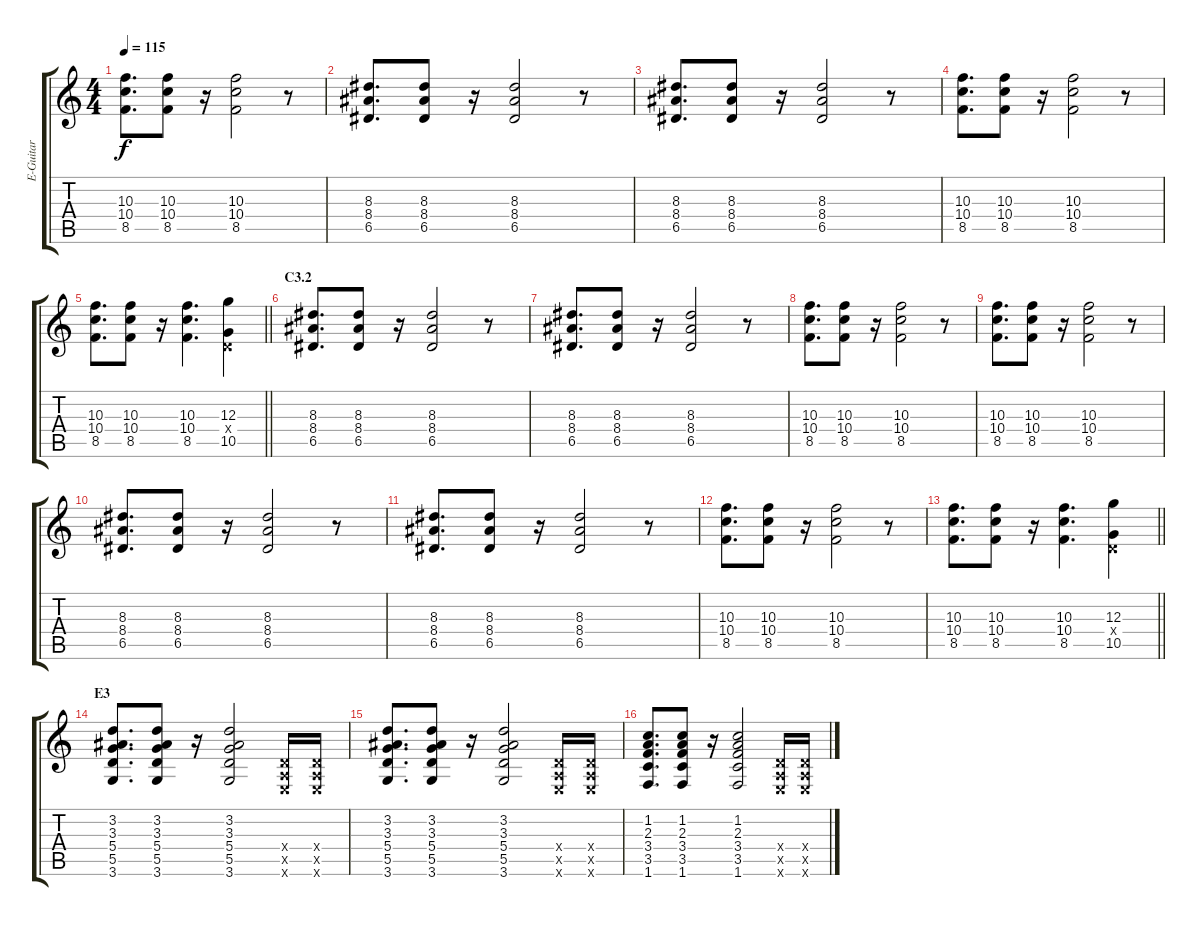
\track ("E-Guitar" "E-Guitar") {instrument overdrivenguitar}
\staff {score tabs}
\tuning (E4 B3 G3 D3 A2 E2) {hide}
\ts (4 4)
\tempo 115
\clef g2
\ks c
(10.3 10.4 8.5).8{d dy f} (10.3 10.4 8.5).8 r.16 (10.3 10.4 8.5).2 r.8 |
(8.3 8.4 6.5).8{d} (8.3 8.4 6.5).8 r.16 (8.3 8.4 6.5).2 r.8 |
(8.3 8.4 6.5).8{d} (8.3 8.4 6.5).8 r.16 (8.3 8.4 6.5).2 r.8 |
(10.3 10.4 8.5).8{d} (10.3 10.4 8.5).8 r.16 (10.3 10.4 8.5).2 r.8 |
\barLineRight lightlight
(10.3 10.4 8.5).8{d} (10.3 10.4 8.5).8 r.16 (10.3 10.4 8.5).4{d} (12.3 0.4{x} 10.5).4 |
\section ("" "C3.2")
(8.3 8.4 6.5).8{d} (8.3 8.4 6.5).8 r.16 (8.3 8.4 6.5).2 r.8 |
(8.3 8.4 6.5).8{d} (8.3 8.4 6.5).8 r.16 (8.3 8.4 6.5).2 r.8 |
(10.3 10.4 8.5).8{d} (10.3 10.4 8.5).8 r.16 (10.3 10.4 8.5).2 r.8 |
(10.3 10.4 8.5).8{d} (10.3 10.4 8.5).8 r.16 (10.3 10.4 8.5).2 r.8 |
(8.3 8.4 6.5).8{d} (8.3 8.4 6.5).8 r.16 (8.3 8.4 6.5).2 r.8 |
(8.3 8.4 6.5).8{d} (8.3 8.4 6.5).8 r.16 (8.3 8.4 6.5).2 r.8 |
(10.3 10.4 8.5).8{d} (10.3 10.4 8.5).8 r.16 (10.3 10.4 8.5).2 r.8 |
\barLineRight lightlight
(10.3 10.4 8.5).8{d} (10.3 10.4 8.5).8 r.16 (10.3 10.4 8.5).4{d} (12.3 0.4{x} 10.5).4 |
\section ("" "E3")
(3.2 3.3 5.4 5.5 3.6).8{d} (3.2 3.3 5.4 5.5 3.6).8 r.16 (3.2 3.3 5.4 5.5 3.6).2 (0.4{x} 0.5{x} 0.6{x}).16 (0.4{x} 0.5{x} 0.6{x}).16 |
(3.2 3.3 5.4 5.5 3.6).8{d} (3.2 3.3 5.4 5.5 3.6).8 r.16 (3.2 3.3 5.4 5.5 3.6).2 (0.4{x} 0.5{x} 0.6{x}).16 (0.4{x} 0.5{x} 0.6{x}).16 |
(1.2 2.3 3.4 3.5 1.6).8{d} (1.2 2.3 3.4 3.5 1.6).8 r.16 (1.2 2.3 3.4 3.5 1.6).2 (0.4{x} 0.5{x} 0.6{x}).16 (0.4{x} 0.5{x} 0.6{x}).16
